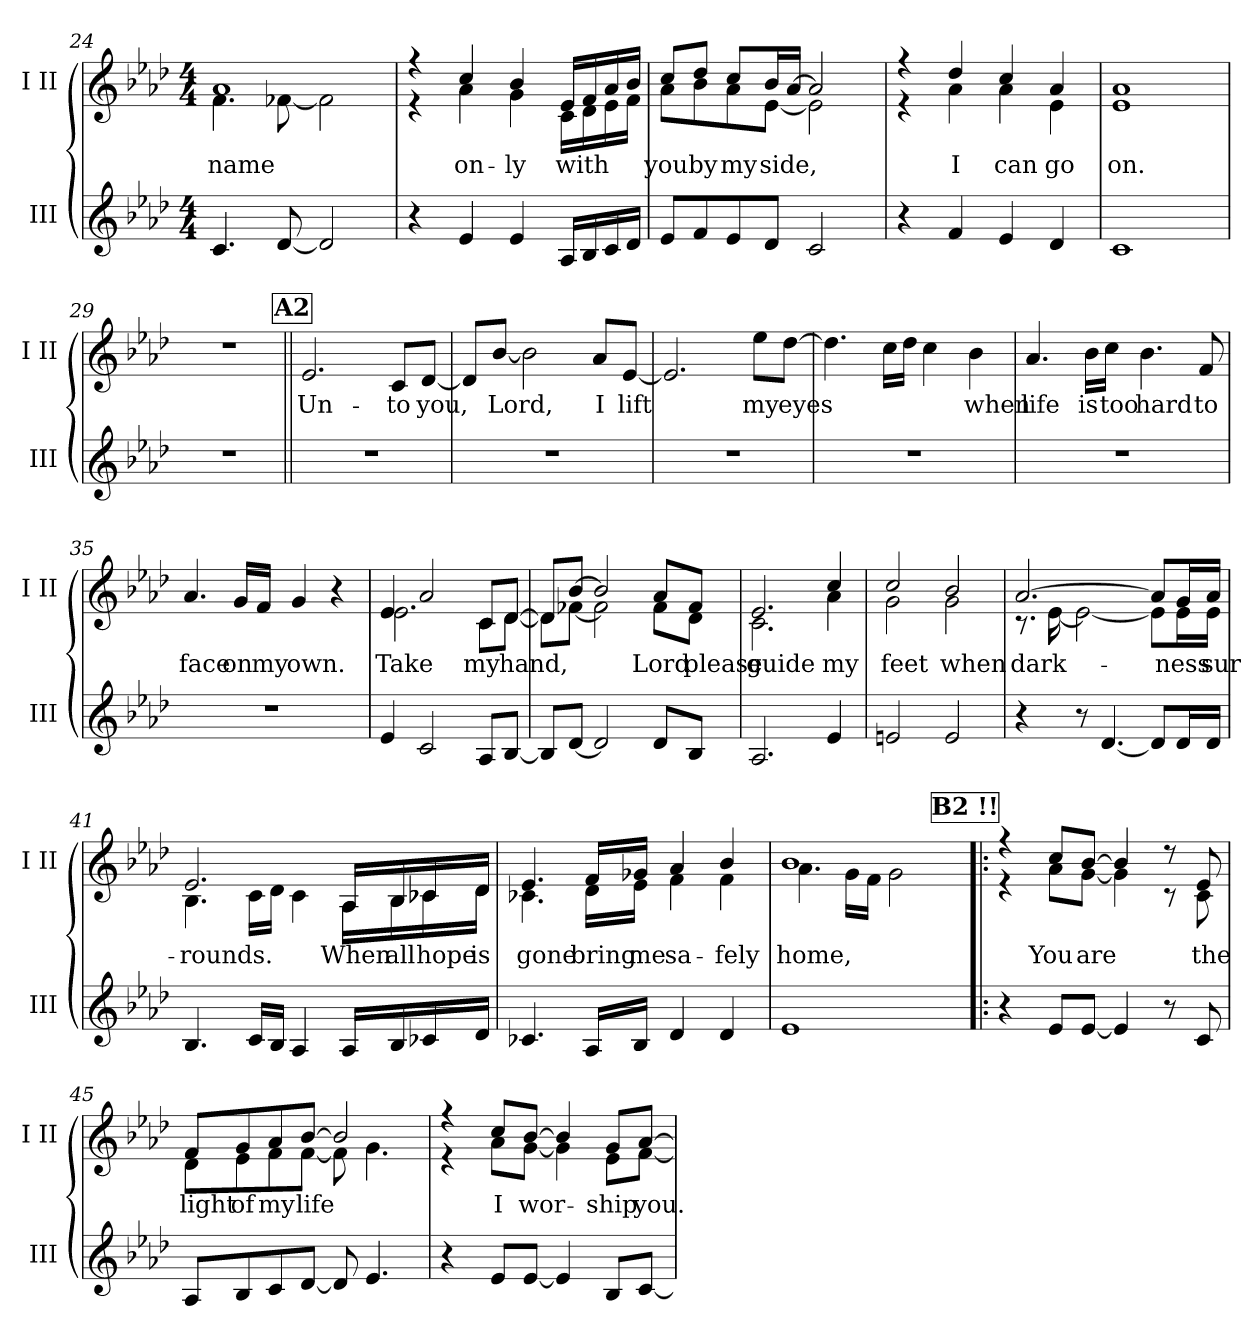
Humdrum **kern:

**kern	**kern	**text
*part2	*part1	*part1
*staff2	*staff1	*staff1
*I"III	*I"I II	*
*I'III	*I'I II	*
*clefG2	*clefG2	*
*k[b-e-a-d-]	*k[b-e-a-d-]	*
*M4/4	*M4/4	*
=24	=24	=24
!	!	!LO:LY:b
*	*^	*
4.c/	1a-	4.f\	name
[8d-/	.	[8f-X\	.
2d-/]	.	2f-\]	.
!!LO:PB:g=z	!!
=25	=25	=25	=25
4r	4r	4r	.
!	!	!	!LO:LY:b
4e-/	4cc/	4a-\	on-
!	!	!	!LO:LY:b
4e-/	4b-/	4g\	-ly
!	!	!	!LO:LY:b
16A-/LL	16e-/LL	16c\LL	with
16B-/	16f/	16d-\	.
16c/	16a-/	16e-\	.
16d-/JJ	16b-/JJ	16f\JJ	.
=26	=26	=26	=26
!	!	!	!LO:LY:b
8e-/L	8cc/L	8a-\L	you
!	!	!	!LO:LY:b
8f/	8dd-/J	8b-\	by
!	!	!	!LO:LY:b
8e-/	8cc/L	8a-\	my
!	!	!	!LO:LY:b
8d-/J	16b-/L	[8e-\J	side,
.	[16a-/JJ	.	.
2c/	2a-/]	2e-\]	.
=27	=27	=27	=27
4r	4r	4r	.
!	!	!	!LO:LY:b
4f/	4dd-/	4a-\	I
!	!	!	!LO:LY:b
4e-/	4cc/	4a-\	can
!	!	!	!LO:LY:b
4d-/	4a-/	4e-\	go
=28	=28	=28	=28
!	!	!	!LO:LY:b
1c	1a-	1e-	on.
*	*v	*v	*
=29	=29	=29
1r	1r	.
!!LO:LB:g=z
!!LO:REH:place=s1:a:B:cj:fs=14:t=A2
=30||	=30||	=30||
!	!	!LO:LY:b
1r	2.e-/	Un-
!	!	!LO:LY:b
.	8c/L	-to
!	!	!LO:LY:b
.	[8d-/J	you,
=31	=31	=31
1r	8d-/L]	.
!	!	!LO:LY:b
.	[8b-/J	Lord,
.	2b-\]	.
!	!	!LO:LY:b
.	8a-/L	I
!	!	!LO:LY:b
.	[8e-/J	lift
=32	=32	=32
1r	2.e-/]	.
!	!	!LO:LY:b
.	8ee-\L	my
!	!	!LO:LY:b
.	[8dd-\J	eyes
!!LO:LB:g=z
=33	=33	=33
1r	4.dd-\]	.
.	16cc\LL	.
.	16dd-\JJ	.
.	4cc\	.
!	!	!LO:LY:b
.	4b-\	when
=34	=34	=34
!	!	!LO:LY:b
1r	4.a-/	life
!	!	!LO:LY:b
.	16b-\LL	is
!	!	!LO:LY:b
.	16cc\JJ	too
!	!	!LO:LY:b
.	4.b-\	hard
!	!	!LO:LY:b
.	8f/	to
=35	=35	=35
!	!	!LO:LY:b
1r	4.a-/	face
!	!	!LO:LY:b
.	16g/LL	on
!	!	!LO:LY:b
.	16f/JJ	my
!	!	!LO:LY:b
.	4g/	own.
.	4r	.
!!LO:LB:g=z
=36	=36	=36
!	!	!LO:LY:b
*	*^	*
4e-/	4e-/	2.e-\	Take
2c/	2a-/	.	.
!	!	!	!LO:LY:b
8A-/L	8c/L	8c\L	my
!	!	!	!LO:LY:b
[8B-/J	[8d-/J	[8d-\J	hand,
=37	=37	=37	=37
8B-/L]	8d-/L]	8d-\L]	.
[8d-/J	[8b-/J	[8f-X\J	.
2d-/]	2b-/]	2f-\]	.
!	!	!	!LO:LY:b
8d-/L	8a-/L	8f-\L	Lord
!	!	!	!LO:LY:b
8B-/J	8f-/J	8d-\J	please
=38	=38	=38	=38
!	!	!	!LO:LY:b
2.A-/	2.e-/	2.c\	guide
!	!	!	!LO:LY:b
4e-/	4cc/	4a-\	my
=39	=39	=39	=39
!	!	!	!LO:LY:b
2en/	2cc/	2g\	feet
!	!	!	!LO:LY:b
2e/	2b-/	2g\	when
=40	=40	=40	=40
!	!	!	!LO:LY:b
4r	[2.a-/	8.r	dark-
.	.	[16e-\	.
8r	.	2e-\_	.
[4.d-/	.	.	.
8d-/L]	8a-/L]	8e-\L]	.
!	!	!	!LO:LY:b
16d-/L	16g/L	16e-\L	-ness
!	!	!	!LO:LY:b
16d-/JJ	16a-/JJ	16e-\JJ	sur-
!!LO:LB:g=z	!!
=41	=41	=41	=41
!	!	!	!LO:LY:b
4.B-/	2.e-/	4.B-\	-rounds.
16c/LL	.	16c\LL	.
16B-/JJ	.	16d-\JJ	.
4A-/	.	4c\	.
!	!	!	!LO:LY:b
16A-/LL	16A-/LL	16A-\LL	When
!	!	!	!LO:LY:b
16B-/	16B-/	16B-\	all
!	!	!	!LO:LY:b
16c-X/	16c-X/	16c-\	hope
!	!	!	!LO:LY:b
16d-/JJ	16d-/JJ	16d-\JJ	is
=42	=42	=42	=42
!	!	!	!LO:LY:b
4.c-X/	4.e-/	4.c-X\	gone
!	!	!	!LO:LY:b
16A-/LL	16f/LL	16d-\LL	bring
!	!	!	!LO:LY:b
16B-/JJ	16g-X/JJ	16e-\JJ	me
!	!	!	!LO:LY:b
4d-/	4a-/	4f\	sa-
!	!	!	!LO:LY:b
4d-/	4b-/	4f\	-fely
=43	=43	=43	=43
!	!	!	!LO:LY:b
1e-	1b-	4.a-\	home,
.	.	16g\LL	.
.	.	16f\JJ	.
.	.	2g\	.
!!LO:REH:place=s1:a:B:cj:fs=14:t=B2	!!
=44!|:	=44!|:	=44!|:	=44!|:
4r	4r	4r	.
!	!	!	!LO:LY:b
8e-/L	8cc/L	8a-\L	You
!	!	!	!LO:LY:b
[8e-/J	[8b-/J	[8g\J	are
4e-/]	4b-/]	4g\]	.
8r	8r	8r	.
!	!	!	!LO:LY:b
8c/	8e-/	8c\	the
!!LO:LB:g=z	!!
=45	=45	=45	=45
!	!	!	!LO:LY:b
8A-/L	8f/L	8d-\L	light
!	!	!	!LO:LY:b
8B-/	8g/	8e-\	of
!	!	!	!LO:LY:b
8c/	8a-/	8f\	my
!	!	!	!LO:LY:b
[8d-/J	[8b-/J	[8f\J	life
8d-/]	2b-/]	8f\]	.
4.e-/	.	4.g\	.
=46	=46	=46	=46
4r	4r	4r	.
!	!	!	!LO:LY:b
8e-/L	8cc/L	8a-\L	I
!	!	!	!LO:LY:b
[8e-/J	[8b-/J	[8g\J	wor-
4e-/]	4b-/]	4g\]	.
!	!	!	!LO:LY:b
8B-/L	8g/L	8e-\L	-ship
!	!	!	!LO:LY:b
[8c/J	[8a-/J	[8f\J	you.
*	*v	*v	*
=	=	=
*-	*-	*-
